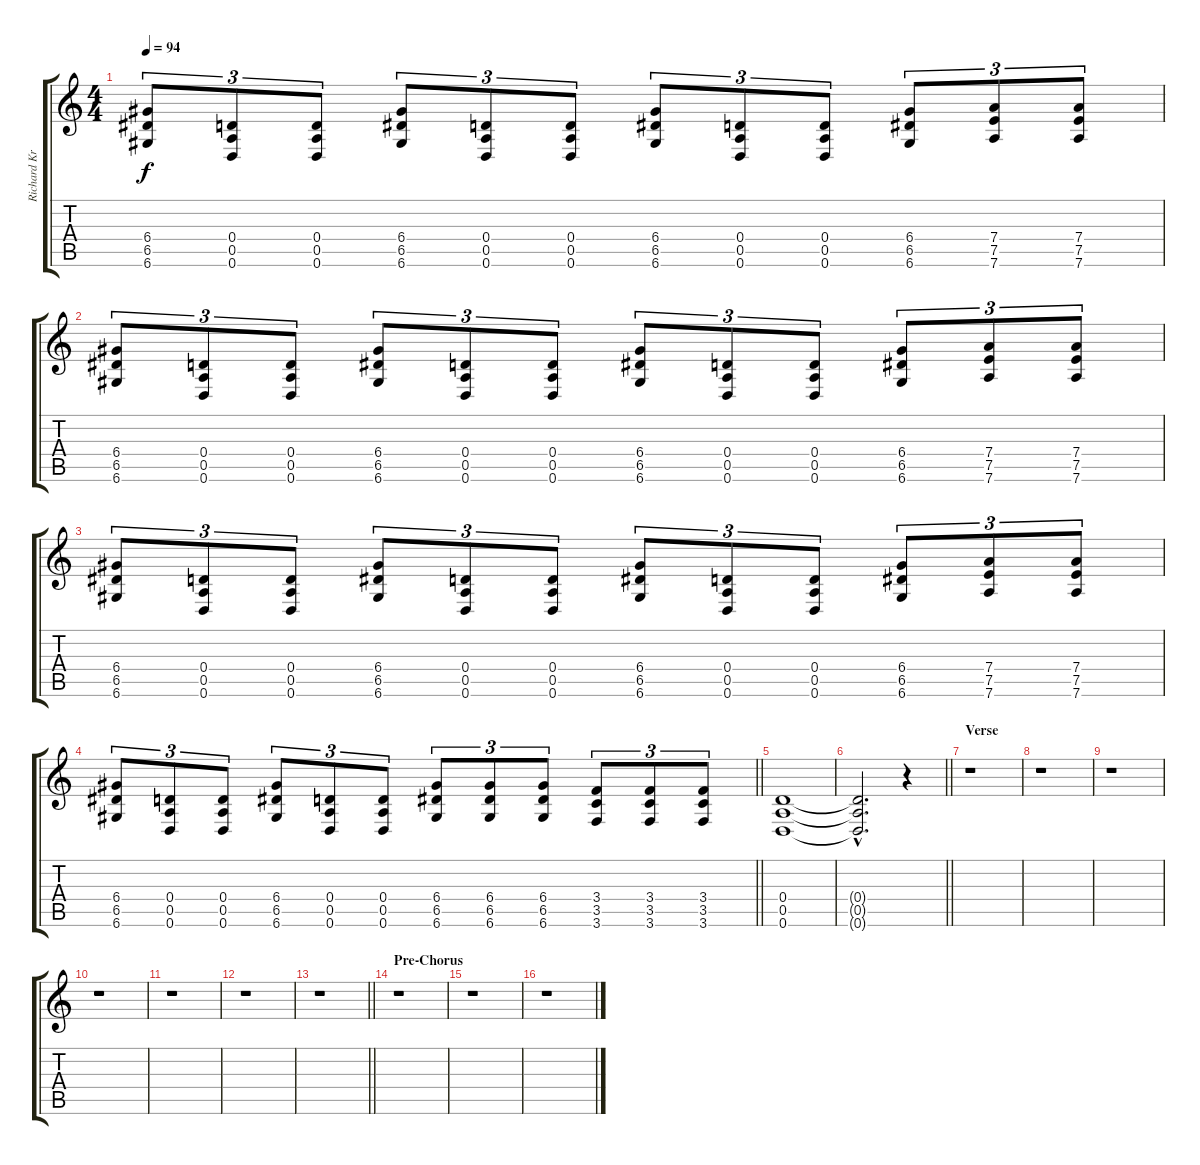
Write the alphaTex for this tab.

\track ("Richard Kruspe [Gtr. I]" "Richard Kr") {instrument distortionguitar}
\staff {score tabs}
\tuning (E4 B3 G3 D3 A2 D2) {hide}
\ts (4 4)
\tempo 94
\clef g2
\ks c
(6.4 6.5 6.6).8{tu (3 2) dy f} (0.4 0.5 0.6).8{tu (3 2)} (0.4 0.5 0.6).8{tu (3 2)} (6.4 6.5 6.6).8{tu (3 2)} (0.4 0.5 0.6).8{tu (3 2)} (0.4 0.5 0.6).8{tu (3 2)} (6.4 6.5 6.6).8{tu (3 2)} (0.4 0.5 0.6).8{tu (3 2)} (0.4 0.5 0.6).8{tu (3 2)} (6.4 6.5 6.6).8{tu (3 2)} (7.4 7.5 7.6).8{tu (3 2)} (7.4 7.5 7.6).8{tu (3 2)} |
(6.4 6.5 6.6).8{tu (3 2)} (0.4 0.5 0.6).8{tu (3 2)} (0.4 0.5 0.6).8{tu (3 2)} (6.4 6.5 6.6).8{tu (3 2)} (0.4 0.5 0.6).8{tu (3 2)} (0.4 0.5 0.6).8{tu (3 2)} (6.4 6.5 6.6).8{tu (3 2)} (0.4 0.5 0.6).8{tu (3 2)} (0.4 0.5 0.6).8{tu (3 2)} (6.4 6.5 6.6).8{tu (3 2)} (7.4 7.5 7.6).8{tu (3 2)} (7.4 7.5 7.6).8{tu (3 2)} |
(6.4 6.5 6.6).8{tu (3 2)} (0.4 0.5 0.6).8{tu (3 2)} (0.4 0.5 0.6).8{tu (3 2)} (6.4 6.5 6.6).8{tu (3 2)} (0.4 0.5 0.6).8{tu (3 2)} (0.4 0.5 0.6).8{tu (3 2)} (6.4 6.5 6.6).8{tu (3 2)} (0.4 0.5 0.6).8{tu (3 2)} (0.4 0.5 0.6).8{tu (3 2)} (6.4 6.5 6.6).8{tu (3 2)} (7.4 7.5 7.6).8{tu (3 2)} (7.4 7.5 7.6).8{tu (3 2)} |
\barLineRight lightlight
(6.4 6.5 6.6).8{tu (3 2)} (0.4 0.5 0.6).8{tu (3 2)} (0.4 0.5 0.6).8{tu (3 2)} (6.4 6.5 6.6).8{tu (3 2)} (0.4 0.5 0.6).8{tu (3 2)} (0.4 0.5 0.6).8{tu (3 2)} (6.4 6.5 6.6).8{tu (3 2)} (6.4 6.5 6.6).8{tu (3 2)} (6.4 6.5 6.6).8{tu (3 2)} (3.4 3.5 3.6).8{tu (3 2)} (3.4 3.5 3.6).8{tu (3 2)} (3.4 3.5 3.6).8{tu (3 2)} |
\section ("" "")
(0.4 0.5 0.6).1 |
\barLineRight lightlight
(0.4{hac t} 0.5{hac t} 0.6{hac t}).2{d} r.4 |
\section ("" "Verse")
r.1 |
r.1 |
r.1 |
r.1 |
r.1 |
r.1 |
\barLineRight lightlight
r.1 |
\section ("" "Pre-Chorus")
r.1 |
r.1 |
r.1
